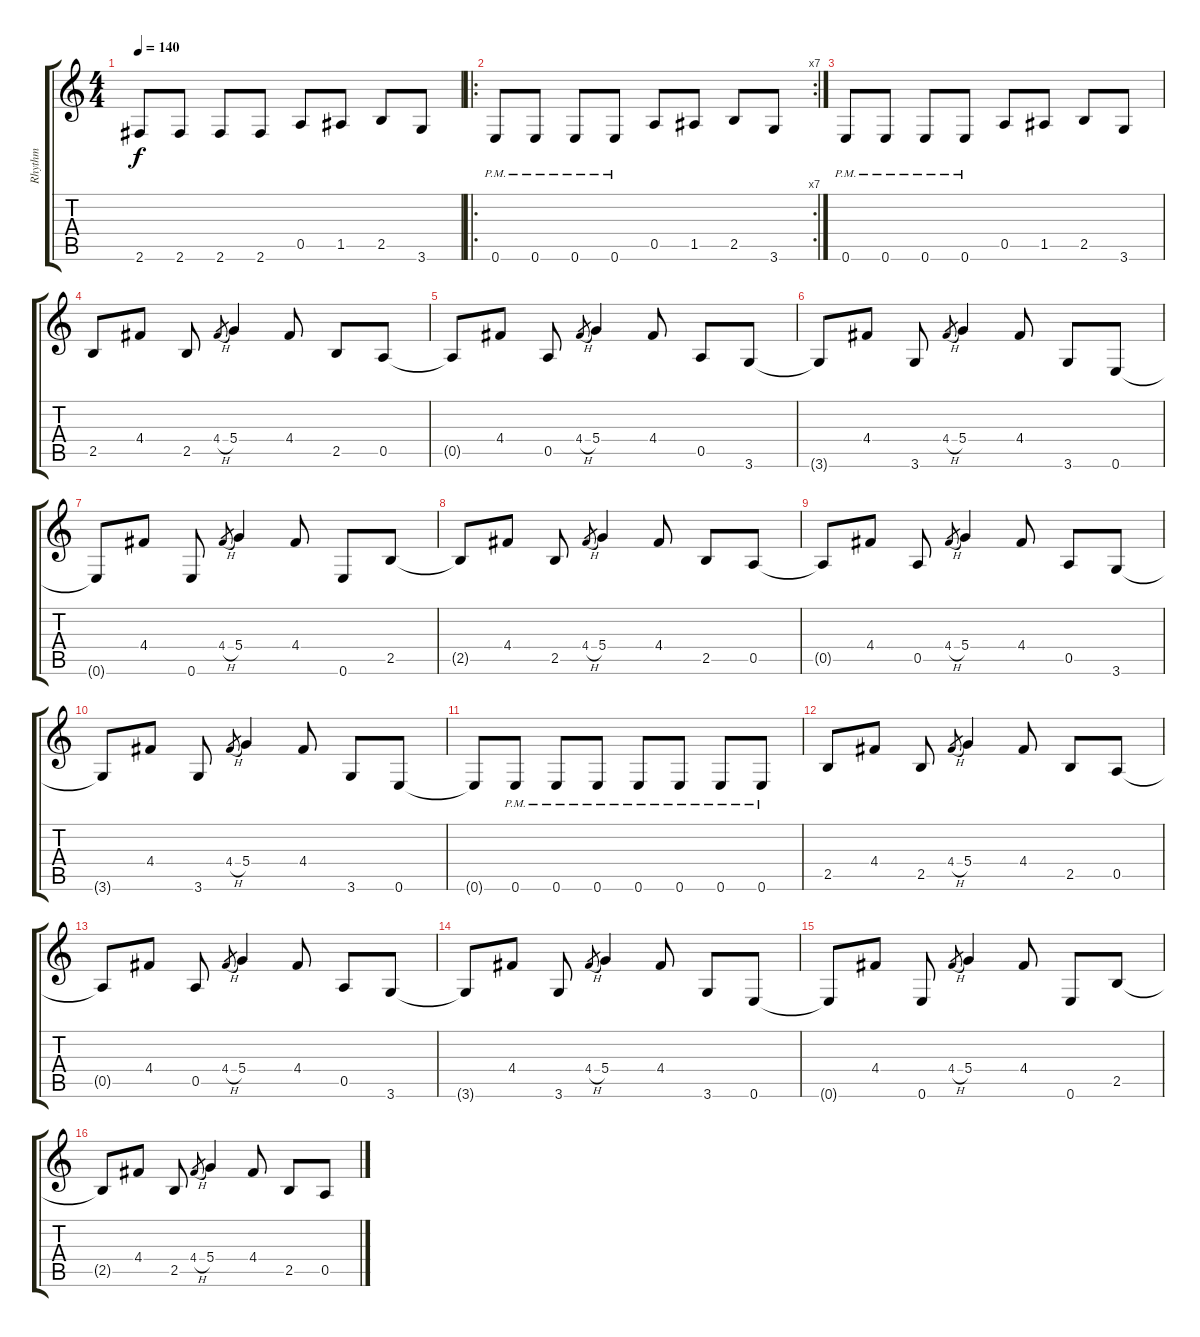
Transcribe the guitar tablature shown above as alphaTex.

\track ("Rhythm" "Rhythm") {instrument distortionguitar}
\staff {score tabs}
\tuning (E4 B3 G3 D3 A2 E2) {hide}
\ts (4 4)
\tempo 140
\clef g2
\ks c
2.6.8{dy f} 2.6.8 2.6.8 2.6.8 0.5.8 1.5.8 2.5.8 3.6.8 |
\ro
\rc 7
0.6{pm}.8 0.6{pm}.8 0.6{pm}.8 0.6{pm}.8 0.5.8 1.5.8 2.5.8 3.6.8 |
0.6{pm}.8 0.6{pm}.8 0.6{pm}.8 0.6{pm}.8 0.5.8 1.5.8 2.5.8 3.6.8 |
2.5.8 4.4.8 2.5.8 4.4{h}.8{gr} 5.4.4 4.4.8 2.5.8 0.5.8 |
0.5{t}.8 4.4.8 0.5.8 4.4{h}.8{gr} 5.4.4 4.4.8 0.5.8 3.6.8 |
3.6{t}.8 4.4.8 3.6.8 4.4{h}.8{gr} 5.4.4 4.4.8 3.6.8 0.6.8 |
0.6{t}.8 4.4.8 0.6.8 4.4{h}.8{gr} 5.4.4 4.4.8 0.6.8 2.5.8 |
2.5{t}.8 4.4.8 2.5.8 4.4{h}.8{gr} 5.4.4 4.4.8 2.5.8 0.5.8 |
0.5{t}.8 4.4.8 0.5.8 4.4{h}.8{gr} 5.4.4 4.4.8 0.5.8 3.6.8 |
3.6{t}.8 4.4.8 3.6.8 4.4{h}.8{gr} 5.4.4 4.4.8 3.6.8 0.6.8 |
0.6{t}.8 0.6{pm}.8 0.6{pm}.8 0.6{pm}.8 0.6{pm}.8 0.6{pm}.8 0.6{pm}.8 0.6{pm}.8 |
2.5.8 4.4.8 2.5.8 4.4{h}.8{gr} 5.4.4 4.4.8 2.5.8 0.5.8 |
0.5{t}.8 4.4.8 0.5.8 4.4{h}.8{gr} 5.4.4 4.4.8 0.5.8 3.6.8 |
3.6{t}.8 4.4.8 3.6.8 4.4{h}.8{gr} 5.4.4 4.4.8 3.6.8 0.6.8 |
0.6{t}.8 4.4.8 0.6.8 4.4{h}.8{gr} 5.4.4 4.4.8 0.6.8 2.5.8 |
2.5{t}.8 4.4.8 2.5.8 4.4{h}.8{gr} 5.4.4 4.4.8 2.5.8 0.5.8
